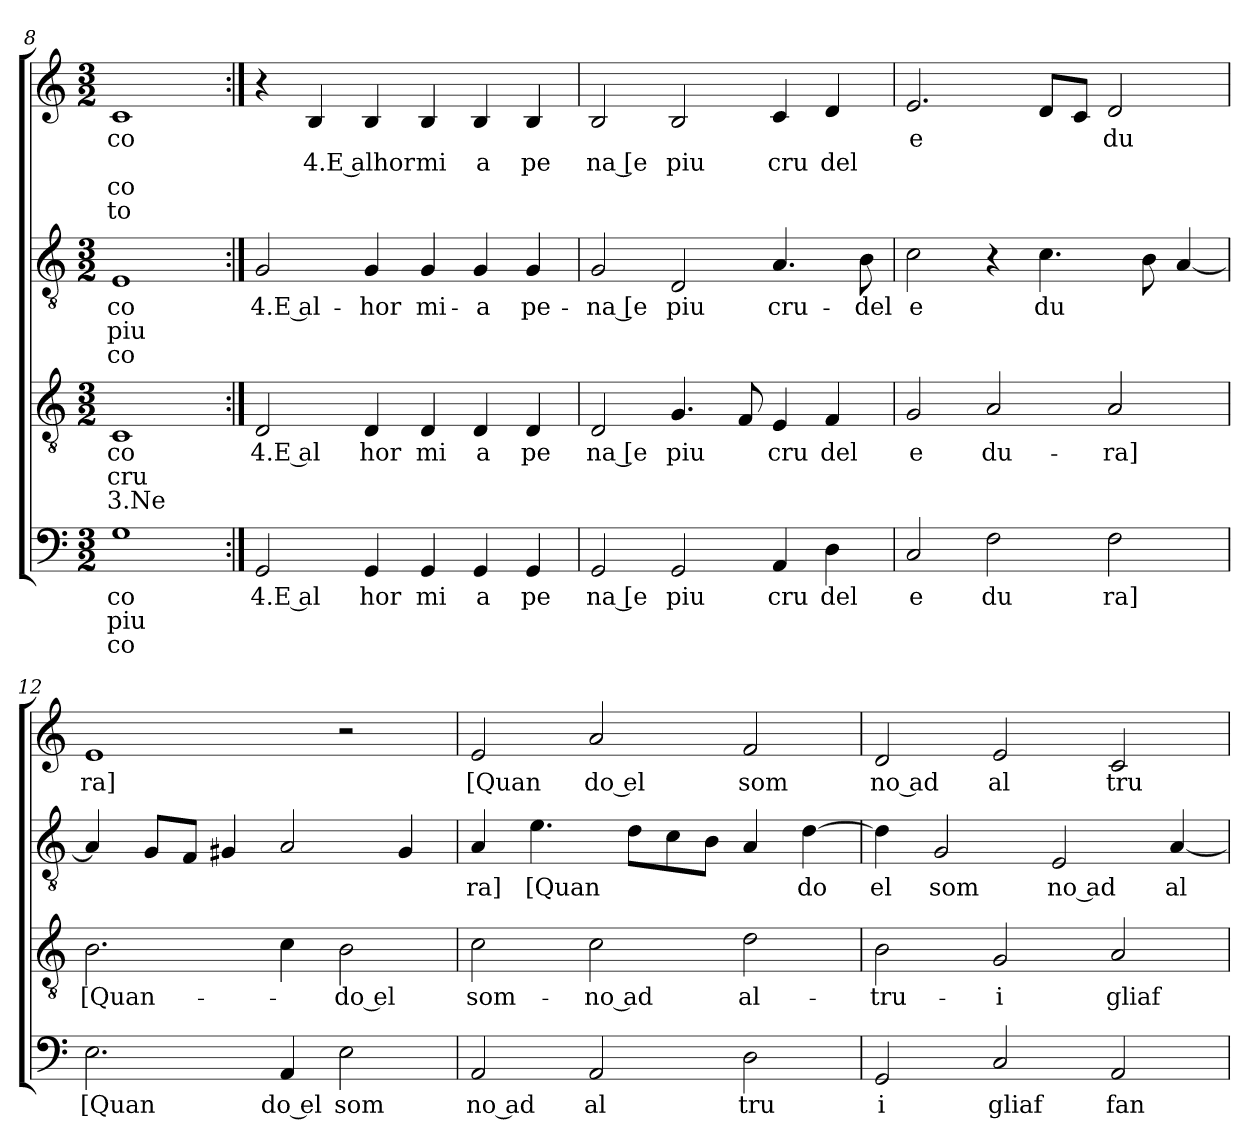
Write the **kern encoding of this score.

**kern	**text	**text	**text	**kern	**text	**text	**text	**kern	**text	**text	**text	**kern	**text	**text	**text	**text
*part4	*part4	*part4	*part4	*part3	*part3	*part3	*part3	*part2	*part2	*part2	*part2	*part1	*part1	*part1	*part1	*part1
*staff4	*staff4	*staff4	*staff4	*staff3	*staff3	*staff3	*staff3	*staff2	*staff2	*staff2	*staff2	*staff1	*staff1	*staff1	*staff1	*staff1
*clefF4	*	*	*	*clefGv2	*	*	*	*clefGv2	*	*	*	*clefG2	*	*	*	*
*k[]	*	*	*	*k[]	*	*	*	*k[]	*	*	*	*k[]	*	*	*	*
*C:	*	*	*	*C:	*	*	*	*C:	*	*	*	*C:	*	*	*	*
*M3/2	*	*	*	*M3/2	*	*	*	*M3/2	*	*	*	*M3/2	*	*	*	*
=8	=8	=8	=8	=8	=8	=8	=8	=8	=8	=8	=8	=8	=8	=8	=8	=8
!	!LO:LY:b	!LO:LY:b	!LO:LY:b	!	!LO:LY:b	!LO:LY:b	!LO:LY:b	!	!LO:LY:b	!LO:LY:b	!LO:LY:b	!	!LO:LY:b	!	!LO:LY:b	!LO:LY:b
1G	co	piu	co	1C	co	cru	3.Ne	1E	-co	piu	co	1c	-co	.	co	to
=9:|!	=9:|!	=9:|!	=9:|!	=9:|!	=9:|!	=9:|!	=9:|!	=9:|!	=9:|!	=9:|!	=9:|!	=9:|!	=9:|!	=9:|!	=9:|!	=9:|!
!	!LO:LY:b:rj	!	!	!	!LO:LY:b:rj	!	!	!	!LO:LY:b:rj	!	!	!	!	!	!	!
2GG/	4.E al	.	.	2D/	4.E al	.	.	2G/	4.E al-	.	.	4r	.	.	.	.
!	!	!	!	!	!	!	!	!	!	!	!	!	!	!LO:LY:b:rj	!	!
.	.	.	.	.	.	.	.	.	.	.	.	4B/	.	-4.E alhor	.	.
!	!LO:LY:b	!	!	!	!LO:LY:b	!	!	!	!LO:LY:b	!	!	!	!	!	!	!
4GG/	hor	.	.	4D/	hor	.	.	4G/	-hor	.	.	4B/	.	.	.	.
!	!LO:LY:b	!	!	!	!LO:LY:b	!	!	!	!LO:LY:b	!	!	!	!	!LO:LY:b	!	!
4GG/	mi	.	.	4D/	mi	.	.	4G/	mi-	.	.	4B/	.	mi	.	.
!	!LO:LY:b	!	!	!	!LO:LY:b	!	!	!	!LO:LY:b	!	!	!	!	!LO:LY:b	!	!
4GG/	a	.	.	4D/	a	.	.	4G/	-a	.	.	4B/	.	a	.	.
!	!LO:LY:b	!	!	!	!LO:LY:b	!	!	!	!LO:LY:b	!	!	!	!	!LO:LY:b	!	!
4GG/	pe	.	.	4D/	pe	.	.	4G/	pe-	.	.	4B/	.	pe	.	.
=10	=10	=10	=10	=10	=10	=10	=10	=10	=10	=10	=10	=10	=10	=10	=10	=10
!	!LO:LY:b:rj	!	!	!	!LO:LY:b:rj	!	!	!	!LO:LY:b:rj	!	!	!	!	!LO:LY:b:rj	!	!
2GG/	na [e	.	.	2D/	na [e	.	.	2G/	-na [e	.	.	2B/	.	na [e	.	.
!	!LO:LY:b	!	!	!	!LO:LY:b	!	!	!	!LO:LY:b	!	!	!	!	!LO:LY:b	!	!
2GG/	piu	.	.	4.G/	piu	.	.	2D/	piu	.	.	2B/	.	piu	.	.
.	.	.	.	8F/	.	.	.	.	.	.	.	.	.	.	.	.
!	!LO:LY:b	!	!	!	!LO:LY:b	!	!	!	!LO:LY:b	!	!	!	!	!LO:LY:b	!	!
4AA/	cru	.	.	4E/	cru	.	.	4.A/	cru-	.	.	4c/	.	cru	.	.
!	!LO:LY:b	!	!	!	!LO:LY:b	!	!	!	!	!	!	!	!	!LO:LY:b	!	!
4D\	del	.	.	4F/	del	.	.	.	.	.	.	4d/	.	del	.	.
!	!	!	!	!	!	!	!	!	!LO:LY:b	!	!	!	!	!	!	!
.	.	.	.	.	.	.	.	8B\	-del	.	.	.	.	.	.	.
!!LO:PB:g=z
=11	=11	=11	=11	=11	=11	=11	=11	=11	=11	=11	=11	=11	=11	=11	=11	=11
!	!LO:LY:b	!	!	!	!LO:LY:b	!	!	!	!LO:LY:b	!	!	!	!LO:LY:b	!	!	!
2C/	e	.	.	2G/	e	.	.	2c\	e	.	.	2.e/	e	.	.	.
!	!LO:LY:b	!	!	!	!LO:LY:b	!	!	!	!	!	!	!	!	!	!	!
2F\	du	.	.	2A/	du-	.	.	4r	.	.	.	.	.	.	.	.
!	!	!	!	!	!	!	!	!	!LO:LY:b	!	!	!	!	!	!	!
.	.	.	.	.	.	.	.	4.c\	du	.	.	8d/L	.	.	.	.
.	.	.	.	.	.	.	.	.	.	.	.	8c/J	.	.	.	.
!	!LO:LY:b	!	!	!	!LO:LY:b	!	!	!	!	!	!	!	!LO:LY:b	!	!	!
2F\	ra]	.	.	2A/	-ra]	.	.	.	.	.	.	2d/	du	.	.	.
.	.	.	.	.	.	.	.	8B\	.	.	.	.	.	.	.	.
.	.	.	.	.	.	.	.	[<4A/	.	.	.	.	.	.	.	.
=12	=12	=12	=12	=12	=12	=12	=12	=12	=12	=12	=12	=12	=12	=12	=12	=12
!	!LO:LY:b	!	!	!	!LO:LY:b	!	!	!	!	!	!	!	!LO:LY:b	!	!	!
2.E\	[Quan	.	.	2.B\	[Quan-	.	.	4A/]	.	.	.	1e	ra]	.	.	.
.	.	.	.	.	.	.	.	8G/L	.	.	.	.	.	.	.	.
.	.	.	.	.	.	.	.	8F/J	.	.	.	.	.	.	.	.
.	.	.	.	.	.	.	.	4G#X/	.	.	.	.	.	.	.	.
!	!LO:LY:b:rj	!	!	!	!	!	!	!	!	!	!	!	!	!	!	!
4AA/	do el	.	.	4c\	.	.	.	2A/	.	.	.	.	.	.	.	.
!	!LO:LY:b	!	!	!	!LO:LY:b:rj	!	!	!	!	!	!	!	!	!	!	!
2E\	som	.	.	2B\	-do el	.	.	.	.	.	.	2r	.	.	.	.
.	.	.	.	.	.	.	.	4G#/	.	.	.	.	.	.	.	.
=13	=13	=13	=13	=13	=13	=13	=13	=13	=13	=13	=13	=13	=13	=13	=13	=13
!	!LO:LY:b:rj	!	!	!	!LO:LY:b	!	!	!	!LO:LY:b	!	!	!	!LO:LY:b	!	!	!
2AA/	no ad	.	.	2c\	som-	.	.	4A/	ra]	.	.	2e/	[Quan	.	.	.
!	!	!	!	!	!	!	!	!	!LO:LY:b	!	!	!	!	!	!	!
.	.	.	.	.	.	.	.	4.e\	[Quan	.	.	.	.	.	.	.
!	!LO:LY:b	!	!	!	!LO:LY:b:rj	!	!	!	!	!	!	!	!LO:LY:b:rj	!	!	!
2AA/	al	.	.	2c\	-no ad	.	.	.	.	.	.	2a/	do el	.	.	.
.	.	.	.	.	.	.	.	8d\L	.	.	.	.	.	.	.	.
.	.	.	.	.	.	.	.	8c\	.	.	.	.	.	.	.	.
.	.	.	.	.	.	.	.	8B\J	.	.	.	.	.	.	.	.
!	!LO:LY:b	!	!	!	!LO:LY:b	!	!	!	!	!	!	!	!LO:LY:b	!	!	!
2D\	tru	.	.	2d\	al-	.	.	4A/	.	.	.	2f/	som	.	.	.
!	!	!	!	!	!	!	!	!	!LO:LY:b	!	!	!	!	!	!	!
.	.	.	.	.	.	.	.	[>4d\	do	.	.	.	.	.	.	.
=14	=14	=14	=14	=14	=14	=14	=14	=14	=14	=14	=14	=14	=14	=14	=14	=14
!	!LO:LY:b	!	!	!	!LO:LY:b	!	!	!	!LO:LY:b:rj	!	!	!	!LO:LY:b:rj	!	!	!
2GG/	i	.	.	2B\	-tru-	.	.	4d\]	el	.	.	2d/	no ad	.	.	.
!	!	!	!	!	!	!	!	!	!LO:LY:b	!	!	!	!	!	!	!
.	.	.	.	.	.	.	.	2G/	som	.	.	.	.	.	.	.
!	!LO:LY:b	!	!	!	!LO:LY:b	!	!	!	!	!	!	!	!LO:LY:b	!	!	!
2C/	gliaf	.	.	2G/	-i	.	.	.	.	.	.	2e/	al	.	.	.
!	!	!	!	!	!	!	!	!	!LO:LY:b:rj	!	!	!	!	!	!	!
.	.	.	.	.	.	.	.	2E/	no ad	.	.	.	.	.	.	.
!	!LO:LY:b	!	!	!	!LO:LY:b	!	!	!	!	!	!	!	!LO:LY:b	!	!	!
2AA/	fan	.	.	2A/	gliaf-	.	.	.	.	.	.	2c/	tru	.	.	.
!	!	!	!	!	!	!	!	!	!LO:LY:b	!	!	!	!	!	!	!
.	.	.	.	.	.	.	.	[<4A/	al	.	.	.	.	.	.	.
=	=	=	=	=	=	=	=	=	=	=	=	=	=	=	=	=
*-	*-	*-	*-	*-	*-	*-	*-	*-	*-	*-	*-	*-	*-	*-	*-	*-
